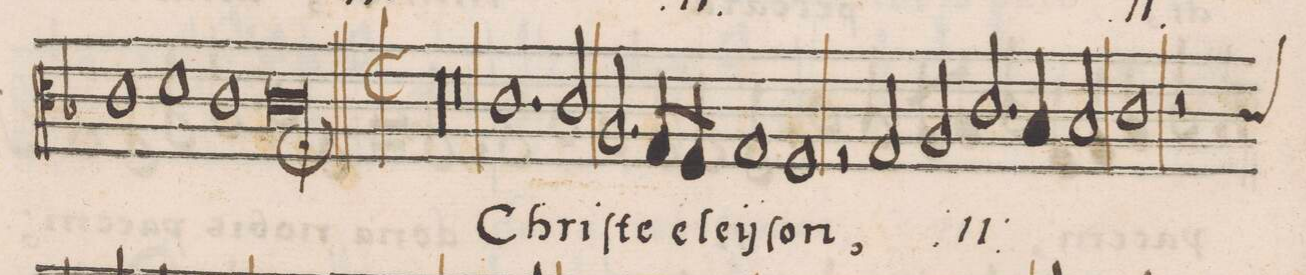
**kern	**text
*I"ALTVS	*
*clefC3	*
*k[b-]	*
*met(C|)	*
*M2/1	*
1c	-e-
=15-	=15-
1d	-leÿ-
1c	.
=16-	=16-
0c\;<l	-ſon
*	*Xij
=17||	=17||
*M2/1	*
*met(C|)	*
00r	.
=18-	=18-
=19-	=19-
0r	.
=20-	=20-
1.c	Chri-
2c/	-ſte
=21-	=21-
2.A/	.
8G/L	e-
8F/J	.
1G	-leÿ-
=22-	=22-
1F	-ſon,
2r	.
*	*ij
2G/	Chri-
=23-	=23-
2A/	-ſte
2.c/	e-
4B-/	.
2B-/	-leÿ-
=24-	=24-
1c	-ſon
2r	.
*custos:c	*
*-	*-
